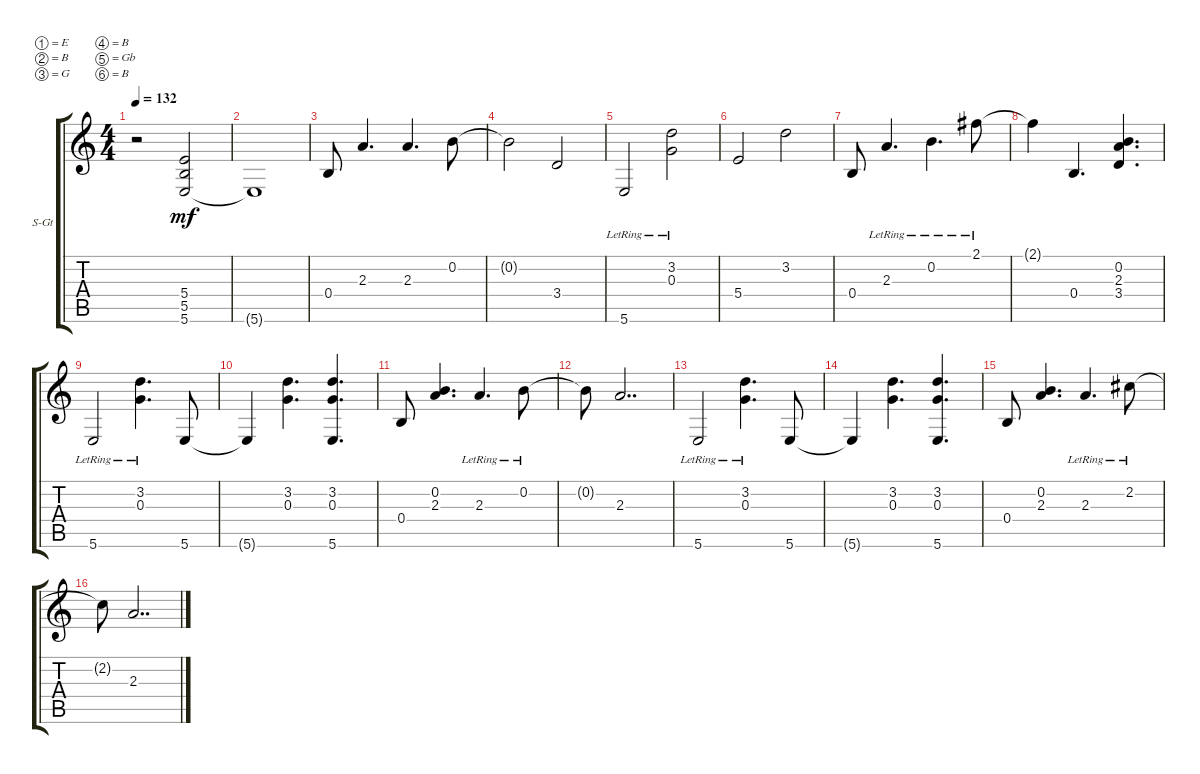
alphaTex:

\defaultSystemsLayout 4
\bracketExtendMode groupsimilarinstruments
\firstSystemTrackNameOrientation horizontal
\otherSystemsTrackNameOrientation horizontal
\track ("Andrew Goddard" "S-Gt") {instrument acousticguitarsteel}
\staff {score tabs}
\tuning (E4 B3 G3 B2 Gb2 B1)
\ts (4 4)
\tempo 132
\clef g2
\ks c
r.2{dy mf} (5.6 5.5 5.4).2 |
5.6{t}.1 |
0.4.8 2.3.4{d} 2.3.4{d} 0.2.8 |
0.2{t}.2 3.4.2 |
5.6{lr}.2 (0.3{lr} 3.2{lr}).2 |
5.4.2 3.2.2 |
0.4.8 2.3{lr}.4{d} 0.2{lr}.4{d} 2.1{lr}.8 |
2.1{t}.4 0.4.4{d} (3.4 2.3 0.2).4{d} |
5.6{lr}.2 (0.3{lr} 3.2{lr}).4{d} 5.6.8 |
5.6{t}.4 (3.2 0.3).4{d} (5.6 0.3 3.2).4{d} |
0.4.8 (2.3 0.2).4{d} 2.3{lr}.4{d} 0.2{lr}.8 |
0.2{t}.8 2.3.2{dd} |
5.6{lr}.2 (0.3{lr} 3.2{lr}).4{d} 5.6.8 |
5.6{t}.4 (3.2 0.3).4{d} (5.6 0.3 3.2).4{d} |
0.4.8 (2.3 0.2).4{d} 2.3{lr}.4{d} 2.2{lr}.8 |
2.2{t}.8 2.3.2{dd}
